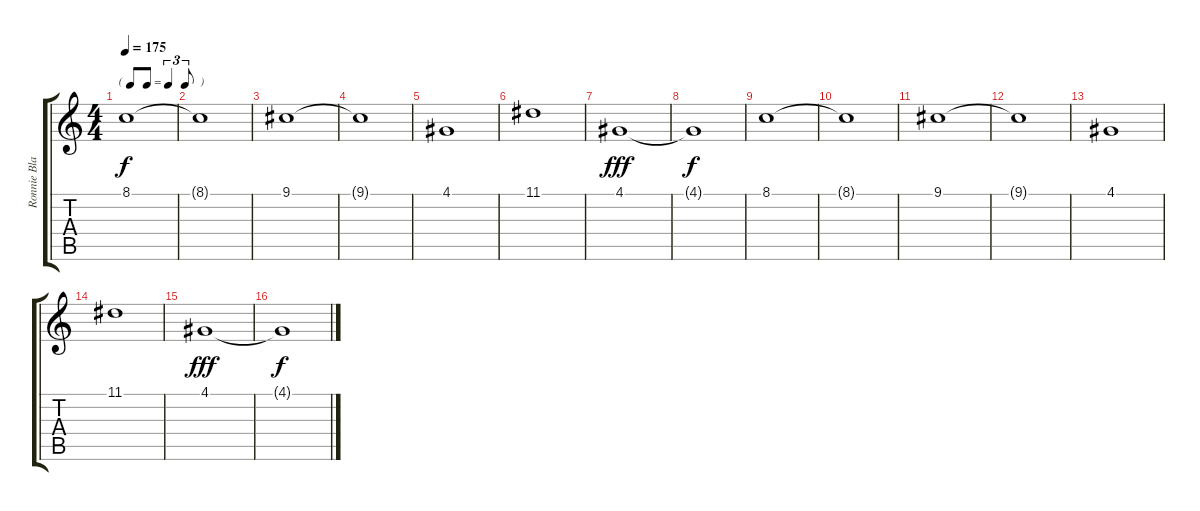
\track ("Ronnie Blake" "Ronnie Bla") {instrument vibraphone}
\staff {score tabs}
\tuning (E4 B3 G3 D3 A2 E2) {hide}
\ts (4 4)
\tf triplet8th
\tempo 175
\clef g2
\ks c
8.1.1{dy f} |
8.1{t}.1 |
9.1.1 |
9.1{t}.1 |
4.1.1 |
11.1.1 |
4.1.1{dy fff} |
4.1{t}.1{dy f} |
8.1.1 |
8.1{t}.1 |
9.1.1 |
9.1{t}.1 |
4.1.1 |
11.1.1 |
4.1.1{dy fff} |
4.1{t}.1{dy f}
